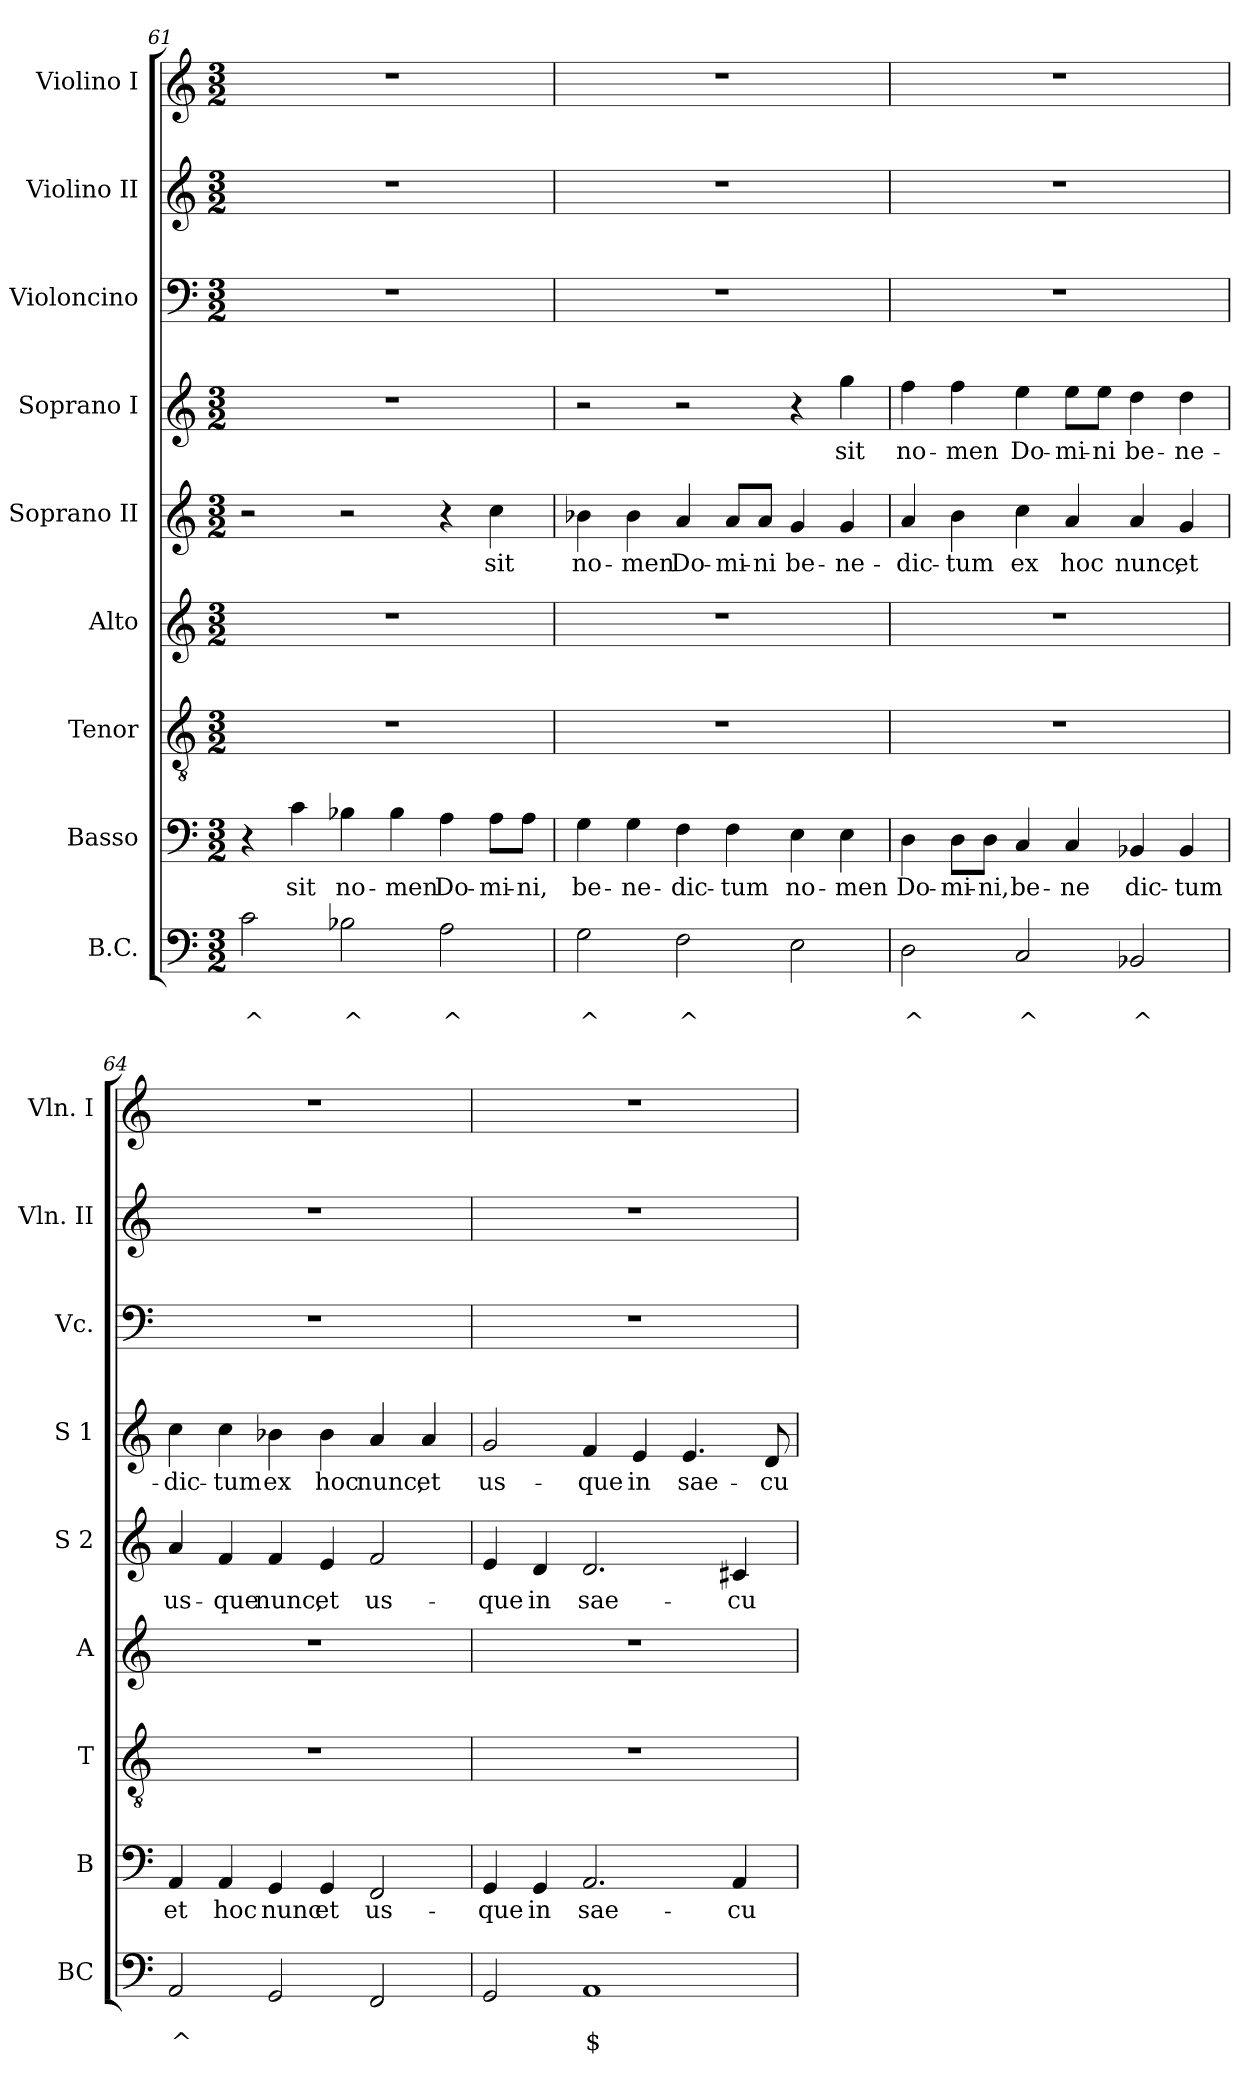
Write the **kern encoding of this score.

**kern	**text	**text	**kern	**text	**kern	**kern	**kern	**text	**kern	**text	**kern	**kern	**kern
*part9	*part9	*part9	*part8	*part8	*part7	*part6	*part5	*part5	*part4	*part4	*part3	*part2	*part1
*staff9	*staff9	*staff9	*staff8	*staff8	*staff7	*staff6	*staff5	*staff5	*staff4	*staff4	*staff3	*staff2	*staff1
*I"B.C.	*	*	*I"Basso	*	*I"Tenor	*I"Alto	*I"Soprano II	*	*I"Soprano I	*	*I"Violoncino	*I"Violino II	*I"Violino I
*I'BC	*	*	*I'B	*	*I'T	*I'A	*I'S 2	*	*I'S 1	*	*I'Vc.	*I'Vln. II	*I'Vln. I
*clefF4	*	*	*clefF4	*	*clefGv2	*clefG2	*clefG2	*	*clefG2	*	*clefF4	*clefG2	*clefG2
*k[]	*	*	*k[]	*	*k[]	*k[]	*k[]	*	*k[]	*	*k[]	*k[]	*k[]
*C:	*	*	*C:	*	*C:	*C:	*C:	*	*C:	*	*C:	*C:	*C:
*M3/2	*	*	*M3/2	*	*M3/2	*M3/2	*M3/2	*	*M3/2	*	*M3/2	*M3/2	*M3/2
=61	=61	=61	=61	=61	=61	=61	=61	=61	=61	=61	=61	=61	=61
!	!	!LO:LY:b	!	!	!	!	!	!	!	!	!	!	!
2c\	.	^	4r	.	1.r	1.r	2r	.	1.r	.	1.r	1.r	1.r
!	!	!	!	!LO:LY:b	!	!	!	!	!	!	!	!	!
.	.	.	4c\	sit	.	.	.	.	.	.	.	.	.
!	!	!LO:LY:b	!	!LO:LY:b	!	!	!	!	!	!	!	!	!
2B-X\	.	^	4B-X\	no-	.	.	2r	.	.	.	.	.	.
!	!	!	!	!LO:LY:b	!	!	!	!	!	!	!	!	!
.	.	.	4B-\	-men	.	.	.	.	.	.	.	.	.
!	!	!LO:LY:b	!	!LO:LY:b	!	!	!	!	!	!	!	!	!
2A\	.	^	4A\	Do-	.	.	4r	.	.	.	.	.	.
!	!	!	!	!LO:LY:b	!	!	!	!LO:LY:b	!	!	!	!	!
.	.	.	8A\L	-mi-	.	.	4cc\	sit	.	.	.	.	.
!	!	!	!	!LO:LY:b	!	!	!	!	!	!	!	!	!
.	.	.	8A\J	-ni,	.	.	.	.	.	.	.	.	.
=62	=62	=62	=62	=62	=62	=62	=62	=62	=62	=62	=62	=62	=62
!	!	!LO:LY:b	!	!LO:LY:b	!	!	!	!LO:LY:b	!	!	!	!	!
2G\	.	^	4G\	be-	1.r	1.r	4b-X\	no-	2r	.	1.r	1.r	1.r
!	!	!	!	!LO:LY:b	!	!	!	!LO:LY:b	!	!	!	!	!
.	.	.	4G\	-ne-	.	.	4b-\	-men	.	.	.	.	.
!	!	!LO:LY:b	!	!LO:LY:b	!	!	!	!LO:LY:b	!	!	!	!	!
2F\	.	^	4F\	-dic-	.	.	4a/	Do-	2r	.	.	.	.
!	!	!	!	!LO:LY:b	!	!	!	!LO:LY:b	!	!	!	!	!
.	.	.	4F\	-tum	.	.	8a/L	-mi-	.	.	.	.	.
!	!	!	!	!	!	!	!	!LO:LY:b	!	!	!	!	!
.	.	.	.	.	.	.	8a/J	-ni	.	.	.	.	.
!	!	!	!	!LO:LY:b	!	!	!	!LO:LY:b	!	!	!	!	!
2E\	.	.	4E\	no-	.	.	4g/	be-	4r	.	.	.	.
!	!	!	!	!LO:LY:b	!	!	!	!LO:LY:b	!	!LO:LY:b	!	!	!
.	.	.	4E\	-men	.	.	4g/	-ne-	4gg\	sit	.	.	.
=63	=63	=63	=63	=63	=63	=63	=63	=63	=63	=63	=63	=63	=63
!	!	!LO:LY:b	!	!LO:LY:b	!	!	!	!LO:LY:b	!	!LO:LY:b	!	!	!
2D\	.	^	4D\	Do-	1.r	1.r	4a/	-dic-	4ff\	no-	1.r	1.r	1.r
!	!	!	!	!LO:LY:b	!	!	!	!LO:LY:b	!	!LO:LY:b	!	!	!
.	.	.	8D\L	-mi-	.	.	4b\	-tum	4ff\	-men	.	.	.
!	!	!	!	!LO:LY:b	!	!	!	!	!	!	!	!	!
.	.	.	8D\J	-ni,	.	.	.	.	.	.	.	.	.
!	!	!LO:LY:b	!	!LO:LY:b	!	!	!	!LO:LY:b	!	!LO:LY:b	!	!	!
2C/	.	^	4C/	be-	.	.	4cc\	ex	4ee\	Do-	.	.	.
!	!	!	!	!LO:LY:b	!	!	!	!LO:LY:b	!	!LO:LY:b	!	!	!
.	.	.	4C/	-ne	.	.	4a/	hoc	8ee\L	-mi-	.	.	.
!	!	!	!	!	!	!	!	!	!	!LO:LY:b	!	!	!
.	.	.	.	.	.	.	.	.	8ee\J	-ni	.	.	.
!	!	!LO:LY:b	!	!LO:LY:b	!	!	!	!LO:LY:b	!	!LO:LY:b	!	!	!
2BB-X/	.	^	4BB-X/	dic-	.	.	4a/	nunc,	4dd\	be-	.	.	.
!	!	!	!	!LO:LY:b	!	!	!	!LO:LY:b	!	!LO:LY:b	!	!	!
.	.	.	4BB-/	-tum	.	.	4g/	et	4dd\	-ne-	.	.	.
=64	=64	=64	=64	=64	=64	=64	=64	=64	=64	=64	=64	=64	=64
!	!	!LO:LY:b	!	!LO:LY:b	!	!	!	!LO:LY:b	!	!LO:LY:b	!	!	!
2AA/	.	^	4AA/	et	1.r	1.r	4a/	us-	4cc\	-dic-	1.r	1.r	1.r
!	!	!	!	!LO:LY:b	!	!	!	!LO:LY:b	!	!LO:LY:b	!	!	!
.	.	.	4AA/	hoc	.	.	4f/	-que	4cc\	-tum	.	.	.
!	!	!	!	!LO:LY:b	!	!	!	!LO:LY:b	!	!LO:LY:b	!	!	!
2GG/	.	.	4GG/	nunc	.	.	4f/	nunc,	4b-X\	ex	.	.	.
!	!	!	!	!LO:LY:b	!	!	!	!LO:LY:b	!	!LO:LY:b	!	!	!
.	.	.	4GG/	et	.	.	4e/	et	4b-\	hoc	.	.	.
!	!	!	!	!LO:LY:b	!	!	!	!LO:LY:b	!	!LO:LY:b	!	!	!
2FF/	.	.	2FF/	us-	.	.	2f/	us-	4a/	nunc,	.	.	.
!	!	!	!	!	!	!	!	!	!	!LO:LY:b	!	!	!
.	.	.	.	.	.	.	.	.	4a/	et	.	.	.
!!LO:PB:g=z
=65	=65	=65	=65	=65	=65	=65	=65	=65	=65	=65	=65	=65	=65
*^	*	*	*	*	*	*	*	*	*	*	*	*	*
!	!	!	!	!	!LO:LY:b	!	!	!	!LO:LY:b	!	!LO:LY:b	!	!	!
2GG/	2ryy	.	.	4GG/	-que	1.r	1.r	4e/	-que	2g/	us-	1.r	1.r	1.r
!	!	!	!	!	!LO:LY:b	!	!	!	!LO:LY:b	!	!	!	!	!
.	.	.	.	4GG/	in	.	.	4d/	in	.	.	.	.	.
!	!	!	!LO:LY:b	!	!LO:LY:b	!	!	!	!LO:LY:b	!	!LO:LY:b	!	!	!
1AA	2ryy	.	$	2.AA/	sae-	.	.	2.d/	sae-	4f/	-que	.	.	.
!	!	!	!	!	!	!	!	!	!	!	!LO:LY:b	!	!	!
.	.	.	.	.	.	.	.	.	.	4e/	in	.	.	.
!	!	!	!	!	!	!	!	!	!	!	!LO:LY:b	!	!	!
.	4ryy	.	.	.	.	.	.	.	.	4.e/	sae-	.	.	.
!	!	!	!	!	!LO:LY:b	!	!	!	!LO:LY:b	!	!	!	!	!
.	4ryy	.	.	4AA/	-cu-	.	.	4c#X/	-cu-	.	.	.	.	.
!	!	!	!	!	!	!	!	!	!	!	!LO:LY:b	!	!	!
.	.	.	.	.	.	.	.	.	.	8d/	-cu-	.	.	.
*v	*v	*	*	*	*	*	*	*	*	*	*	*	*	*
=	=	=	=	=	=	=	=	=	=	=	=	=	=
*-	*-	*-	*-	*-	*-	*-	*-	*-	*-	*-	*-	*-	*-
